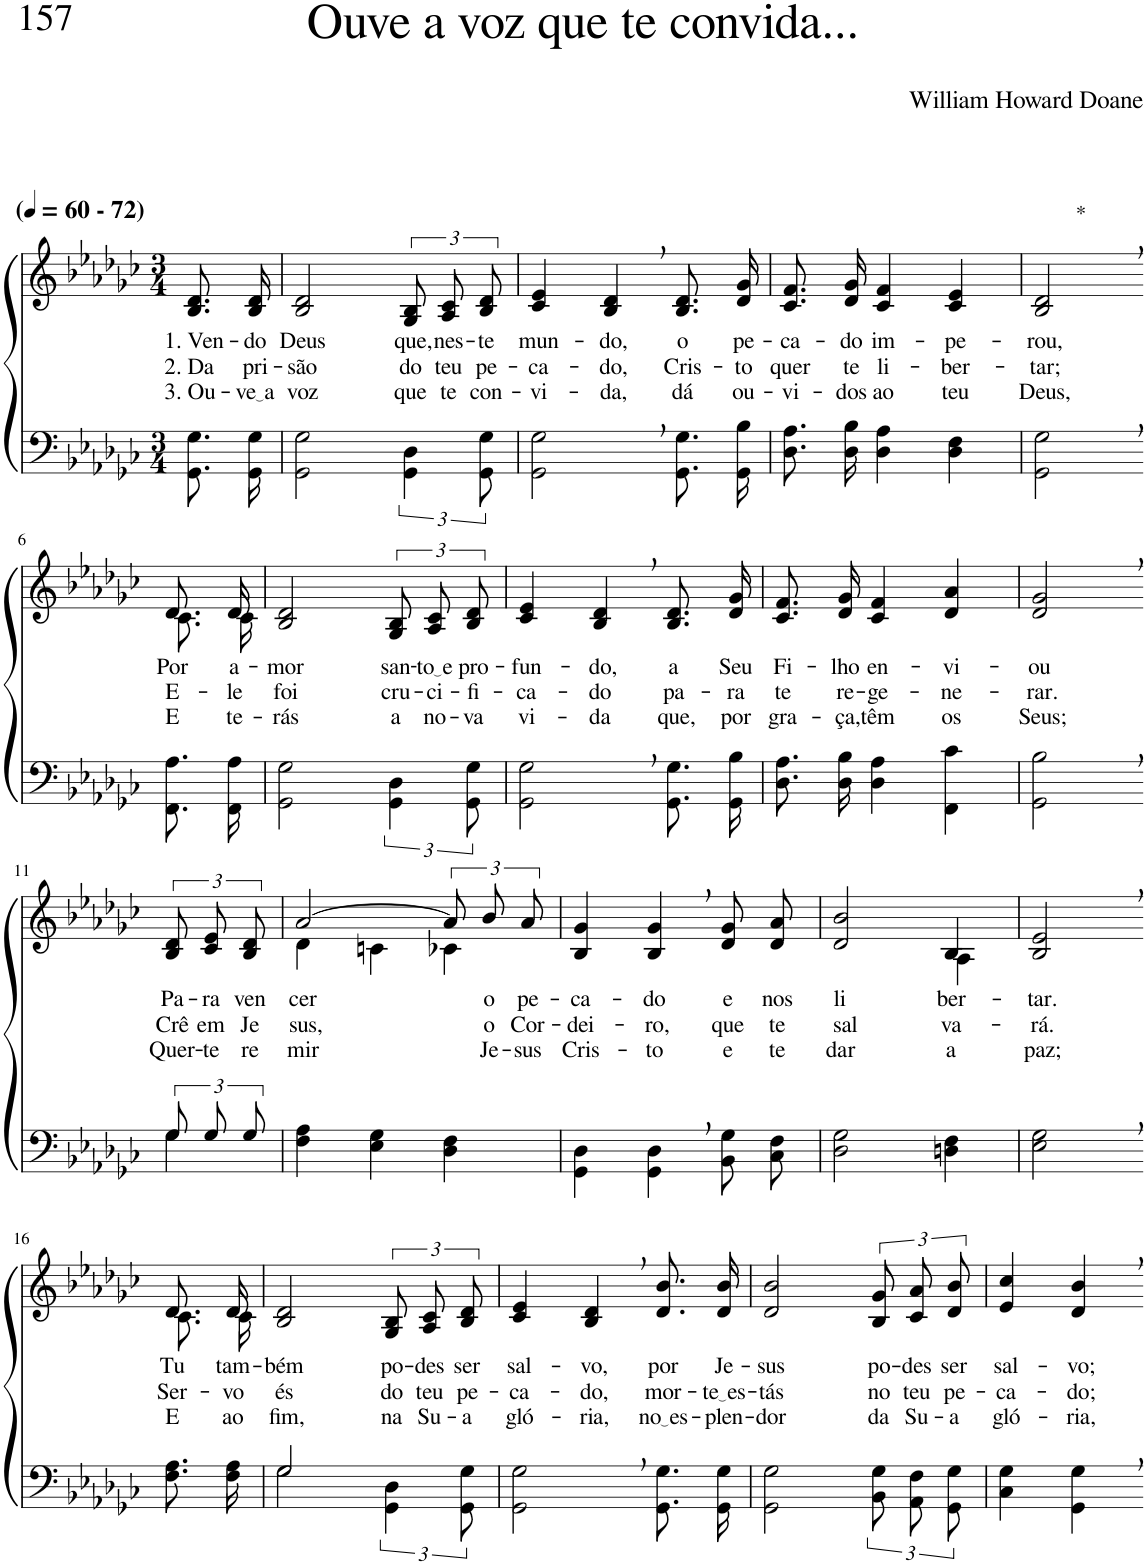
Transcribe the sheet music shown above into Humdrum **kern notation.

**kern	**kern	**text	**text	**text
*part2	*part1	*part1	*part1	*part1
*staff2	*staff1	*staff1	*staff1	*staff1
*I"Parte III e IV	*I"Parte I e II	*	*	*
*clefF4	*clefG2	*	*	*
*Trd-1c-2	*Trd-1c-2	*	*	*
*k[b-e-a-d-g-c-]	*k[b-e-a-d-g-c-]	*	*	*
*M3/4	*M3/4	*	*	*
*MM60	*MM60	*	*	*
=1	=1	=1	=1	=1
!	!LO:TX:a:B:t=(	!	!	!
!	!LO:TX:a:B:t=- 72)	!	!	!
!	!	!LO:LY:b	!LO:LY:b	!LO:LY:b
8.GG-/ 8.G-/L	8.B-/ 8.d-/L	1. Ven-	2. Da	3. Ou-
!	!	!LO:LY:b	!LO:LY:b	!LO:LY:b
16GG-/ 16G-/Jk	16B-/ 16d-/Jk	-do	pri-	ve a
=2	=2	=2	=2	=2
!	!	!LO:LY:b	!LO:LY:b	!LO:LY:b
2GG-\ 2G-\	2B-/ 2d-/	Deus	-são	voz
!	!	!LO:LY:b	!LO:LY:b	!LO:LY:b
6GG-\ 6D-\	12G-/ 12B-/L	que,	do	que
!	!	!LO:LY:b	!LO:LY:b	!LO:LY:b
.	12A-/ 12c-/	nes-	teu	te
!	!	!LO:LY:b	!LO:LY:b	!LO:LY:b
12GG-\ 12G-\	12B-/ 12d-/J	-te	pe-	con-
=3	=3	=3	=3	=3
!	!	!LO:LY:b	!LO:LY:b	!LO:LY:b
2GG-\, 2G-\,	4c-/ 4e-/	mun-	-ca-	-vi-
!	!	!LO:LY:b	!LO:LY:b	!LO:LY:b
.	4B-/, 4d-/,	-do,	-do,	-da,
!	!	!LO:LY:b	!LO:LY:b	!LO:LY:b
8.GG-\ 8.G-\L	8.B-/ 8.d-/L	o	Cris-	dá
!	!	!LO:LY:b	!LO:LY:b	!LO:LY:b
16GG-\ 16B-\Jk	16d-/ 16g-/Jk	pe-	-to	ou-
=4	=4	=4	=4	=4
!	!	!LO:LY:b	!LO:LY:b	!LO:LY:b
8.D-\ 8.A-\L	8.c-/ 8.f/L	-ca-	quer	-vi-
!	!	!LO:LY:b	!LO:LY:b	!LO:LY:b
16D-\ 16B-\Jk	16d-/ 16g-/Jk	-do	te	-dos
!	!	!LO:LY:b	!LO:LY:b	!LO:LY:b
4D-\ 4A-\	4c-/ 4f/	im-	li-	ao
!	!	!LO:LY:b	!LO:LY:b	!LO:LY:b
4D-\ 4F\	4c-/ 4e-/	-pe-	-ber-	teu
=5	=5	=5	=5	=5
!	!LO:TX:a:t=*	!	!	!
!	!	!LO:LY:b	!LO:LY:b	!LO:LY:b
2GG-\, 2G-\,	2B-/, 2d-/,	-rou,	-tar;	Deus,
!!LO:LB:g=z
=6-	=6-	=6-	=6-	=6-
*	*^	*	*	*
!	!	!	!LO:LY:b	!LO:LY:b	!LO:LY:b
8.FF/ 8.A-/L	8.d-/L	8.c-\L	Por	E-	E
!	!	!	!LO:LY:b	!LO:LY:b	!LO:LY:b
16FF/ 16A-/Jk	16d-/Jk	16c-\Jk	a-	-le	te-
=7	=7	=7	=7	=7	=7
!	!	!	!LO:LY:b	!LO:LY:b	!LO:LY:b
*	*v	*v	*	*	*
2GG-\ 2G-\	2B-/ 2d-/	-mor	foi	-rás
!	!	!LO:LY:b	!LO:LY:b	!LO:LY:b
6GG-\ 6D-\	12G-/ 12B-/L	san-	cru-	a
!	!	!LO:LY:b	!LO:LY:b	!LO:LY:b
.	12A-/ 12c-/	to e	-ci-	no-
!	!	!LO:LY:b	!LO:LY:b	!LO:LY:b
12GG-\ 12G-\	12B-/ 12d-/J	pro-	-fi-	-va
=8	=8	=8	=8	=8
!	!	!LO:LY:b	!LO:LY:b	!LO:LY:b
2GG-\, 2G-\,	4c-/ 4e-/	-fun-	-ca-	vi-
!	!	!LO:LY:b	!LO:LY:b	!LO:LY:b
.	4B-/, 4d-/,	-do,	-do	-da
!	!	!LO:LY:b	!LO:LY:b	!LO:LY:b
8.GG-\ 8.G-\L	8.B-/ 8.d-/L	a	pa-	que,
!	!	!LO:LY:b	!LO:LY:b	!LO:LY:b
16GG-\ 16B-\Jk	16d-/ 16g-/Jk	Seu	-ra	por
=9	=9	=9	=9	=9
!	!	!LO:LY:b	!LO:LY:b	!LO:LY:b
8.D-\ 8.A-\L	8.c-/ 8.f/L	Fi-	te	gra-
!	!	!LO:LY:b	!LO:LY:b	!LO:LY:b
16D-\ 16B-\Jk	16d-/ 16g-/Jk	-lho	re-	-ça,
!	!	!LO:LY:b	!LO:LY:b	!LO:LY:b
4D-\ 4A-\	4c-/ 4f/	en-	-ge-	têm
!	!	!LO:LY:b	!LO:LY:b	!LO:LY:b
4FF\ 4c-\	4d-/ 4a-/	-vi-	-ne-	os
=10	=10	=10	=10	=10
!	!	!LO:LY:b	!LO:LY:b	!LO:LY:b
2GG-\, 2B-\,	2d-/, 2g-/,	-ou	-rar.	Seus;
!!LO:LB:g=z
=11-	=11-	=11-	=11-	=11-
*^	*	*	*	*
!	!	!	!LO:LY:b	!LO:LY:b	!LO:LY:b
12G-/L	4G-\	12B-/ 12d-/L	Pa-	Crê	Quer-
!	!	!	!LO:LY:b	!LO:LY:b	!LO:LY:b
12G-/	.	12c-/ 12e-/	-ra	em	-te
!	!	!	!LO:LY:b	!LO:LY:b	!LO:LY:b
12G-/J	.	12B-/ 12d-/J	ven-	Je-	re-
*v	*v	*	*	*	*
=12	=12	=12	=12	=12
*	*^	*	*	*
!	!	!	!LO:LY:b	!LO:LY:b	!LO:LY:b
4F\ 4A-\	[2a-/	4d-\	-cer	-sus,	-mir
4E-\ 4G-\	.	4cn\	.	.	.
4D-\ 4F\	12a-/L]	4c-X\	.	.	.
!	!	!	!LO:LY:b	!LO:LY:b	!LO:LY:b
.	12b-/	.	o	o	Je-
!	!	!	!LO:LY:b	!LO:LY:b	!LO:LY:b
.	12a-/J	.	pe-	Cor-	-sus
*	*v	*v	*	*	*
=13	=13	=13	=13	=13
!	!	!LO:LY:b	!LO:LY:b	!LO:LY:b
4GG-\ 4D-\	4B-/ 4g-/	-ca-	-dei-	Cris-
!	!	!LO:LY:b	!LO:LY:b	!LO:LY:b
4GG-\, 4D-\,	4B-/, 4g-/,	-do	-ro,	-to
!	!	!LO:LY:b	!LO:LY:b	!LO:LY:b
8BB-\ 8G-\L	8d-/ 8g-/L	e	que	e
!	!	!LO:LY:b	!LO:LY:b	!LO:LY:b
8C-\ 8F\J	8d-/ 8a-/J	nos	te	te
=14	=14	=14	=14	=14
!	!	!LO:LY:b	!LO:LY:b	!LO:LY:b
*	*^	*	*	*
2D-\ 2G-\	2d-/ 2b-/	2ryy	li-	sal-	dar
!	!	!	!LO:LY:b	!LO:LY:b	!LO:LY:b
4Dn\ 4F\	4B-/	4A-\	-ber-	-va-	-a
=15	=15	=15	=15	=15	=15
!	!	!	!LO:LY:b	!LO:LY:b	!LO:LY:b
*	*v	*v	*	*	*
2E-\, 2G-\,	2B-/, 2e-/,	-tar.	-rá.	paz;
!!LO:LB:g=z
=16-	=16-	=16-	=16-	=16-
*	*^	*	*	*
!	!	!	!LO:LY:b	!LO:LY:b	!LO:LY:b
8.F\ 8.A-\L	8.d-/L	8.c-\L	Tu	Ser-	E
!	!	!	!LO:LY:b	!LO:LY:b	!LO:LY:b
16F\ 16A-\Jk	16d-/Jk	16c-\Jk	tam-	-vo	ao
=17	=17	=17	=17	=17	=17
*^	*	*	*	*	*
!	!	!	!	!LO:LY:b	!LO:LY:b	!LO:LY:b
*	*	*v	*v	*	*	*
2G-/	2G-\	2B-/ 2d-/	-bém	és	fim,
!	!	!	!LO:LY:b	!LO:LY:b	!LO:LY:b
4ryy	6GG-\ 6D-\	12G-/ 12B-/L	po-	do	na
!	!	!	!LO:LY:b	!LO:LY:b	!LO:LY:b
.	.	12A-/ 12c-/	-des	teu	Su-
!	!	!	!LO:LY:b	!LO:LY:b	!LO:LY:b
.	12GG-\ 12G-\	12B-/ 12d-/J	ser	pe-	-a
=18	=18	=18	=18	=18	=18
!	!	!	!LO:LY:b	!LO:LY:b	!LO:LY:b
*v	*v	*	*	*	*
2GG-\, 2G-\,	4c-/ 4e-/	sal-	-ca-	gló-
!	!	!LO:LY:b	!LO:LY:b	!LO:LY:b
.	4B-/, 4d-/,	-vo,	-do,	-ria,
!	!	!LO:LY:b	!LO:LY:b	!LO:LY:b
8.GG-/ 8.G-/L	8.d-/ 8.b-/L	por	mor-	no es
!	!	!LO:LY:b	!LO:LY:b	!LO:LY:b
16GG-/ 16G-/Jk	16d-/ 16b-/Jk	Je-	te es	-plen-
=19	=19	=19	=19	=19
!	!	!LO:LY:b	!LO:LY:b	!LO:LY:b
2GG-\ 2G-\	2d-/ 2b-/	-sus	-tás	-dor
!	!	!LO:LY:b	!LO:LY:b	!LO:LY:b
12BB-\ 12G-\L	12B-/ 12g-/L	po-	no	da
!	!	!LO:LY:b	!LO:LY:b	!LO:LY:b
12AA-\ 12F\	12c-/ 12a-/	-des	teu	Su-
!	!	!LO:LY:b	!LO:LY:b	!LO:LY:b
12GG-\ 12G-\J	12d-/ 12b-/J	ser	pe-	-a
=20	=20	=20	=20	=20
!	!	!LO:LY:b	!LO:LY:b	!LO:LY:b
4C-\ 4G-\	4e-/ 4cc-/	sal-	-ca-	gló-
!	!	!LO:LY:b	!LO:LY:b	!LO:LY:b
4GG-\, 4G-\,	4d-/, 4b-/,	-vo;	-do;	-ria,
=-	=-	=-	=-	=-
*-	*-	*-	*-	*-
